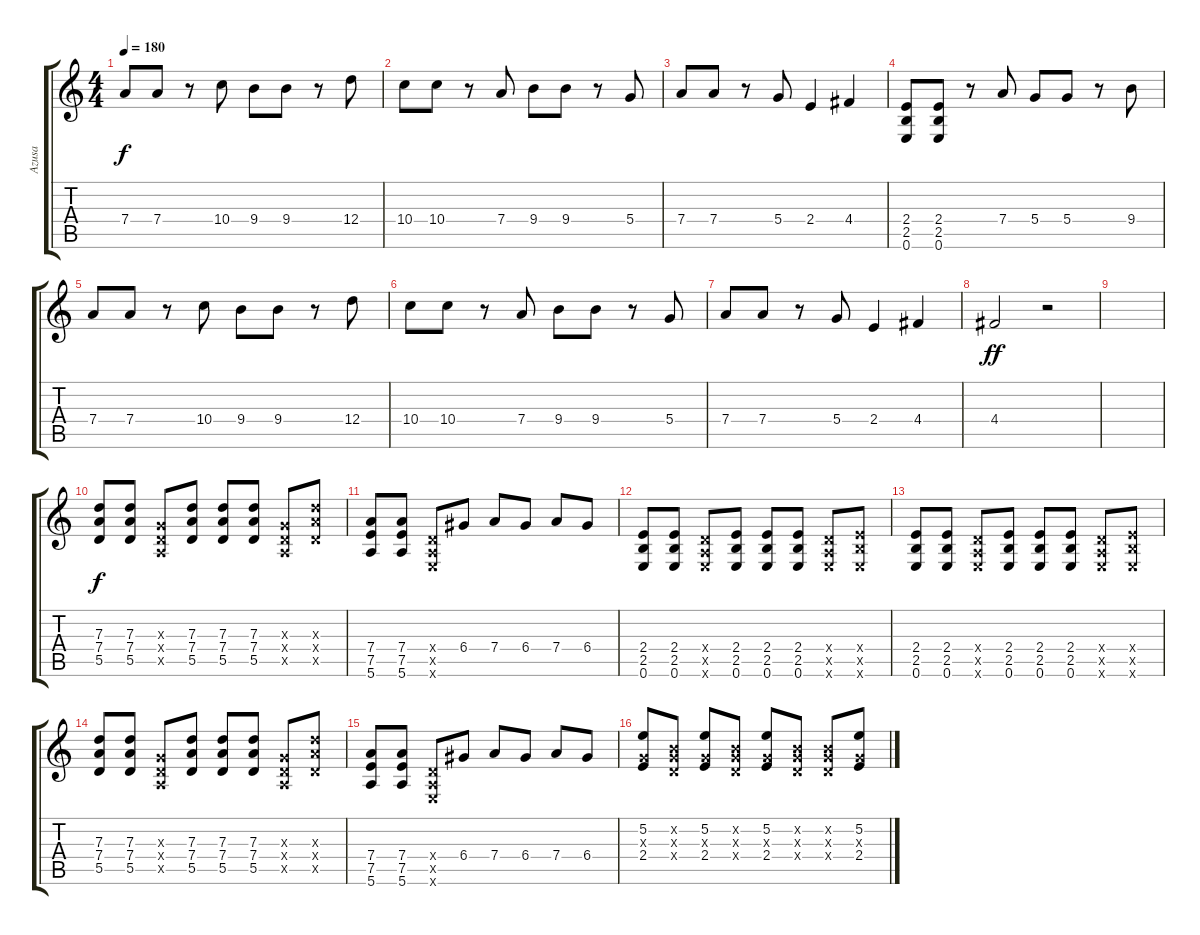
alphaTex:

\track ("Azusa" "Azusa") {instrument overdrivenguitar}
\staff {score tabs}
\tuning (E4 B3 G3 D3 A2 E2) {hide}
\ts (4 4)
\tempo 180
\clef g2
\ks c
7.4.8{dy f} 7.4.8 r.8 10.4.8 9.4.8 9.4.8 r.8 12.4.8 |
10.4.8 10.4.8 r.8 7.4.8 9.4.8 9.4.8 r.8 5.4.8 |
7.4.8 7.4.8 r.8 5.4.8 2.4.4 4.4.4 |
(2.4 2.5 0.6).8 (2.4 2.5 0.6).8 r.8 7.4.8 5.4.8 5.4.8 r.8 9.4.8 |
7.4.8 7.4.8 r.8 10.4.8 9.4.8 9.4.8 r.8 12.4.8 |
10.4.8 10.4.8 r.8 7.4.8 9.4.8 9.4.8 r.8 5.4.8 |
7.4.8 7.4.8 r.8 5.4.8 2.4.4 4.4.4 |
4.4.2{dy ff} r.2 |
|
(7.3 7.4 5.5).8{dy f} (7.3 7.4 5.5).8 (0.3{x} 0.4{x} 0.5{x}).8 (7.3 7.4 5.5).8 (7.3 7.4 5.5).8 (7.3 7.4 5.5).8 (0.3{x} 0.4{x} 0.5{x}).8 (7.3{x} 7.4{x} 5.5{x}).8 |
(7.4 7.5 5.6).8 (7.4 7.5 5.6).8 (0.4{x} 0.5{x} 0.6{x}).8 6.4.8 7.4.8 6.4.8 7.4.8 6.4.8 |
(2.4 2.5 0.6).8 (2.4 2.5 0.6).8 (0.4{x} 0.5{x} 0.6{x}).8 (2.4 2.5 0.6).8 (2.4 2.5 0.6).8 (2.4 2.5 0.6).8 (0.4{x} 0.5{x} 0.6{x}).8 (2.4{x} 2.5{x} 0.6{x}).8 |
(2.4 2.5 0.6).8 (2.4 2.5 0.6).8 (0.4{x} 0.5{x} 0.6{x}).8 (2.4 2.5 0.6).8 (2.4 2.5 0.6).8 (2.4 2.5 0.6).8 (0.4{x} 0.5{x} 0.6{x}).8 (2.4{x} 2.5{x} 0.6{x}).8 |
(7.3 7.4 5.5).8 (7.3 7.4 5.5).8 (0.3{x} 0.4{x} 0.5{x}).8 (7.3 7.4 5.5).8 (7.3 7.4 5.5).8 (7.3 7.4 5.5).8 (0.3{x} 0.4{x} 0.5{x}).8 (7.3{x} 7.4{x} 5.5{x}).8 |
(7.4 7.5 5.6).8 (7.4 7.5 5.6).8 (0.4{x} 0.5{x} 0.6{x}).8 6.4.8 7.4.8 6.4.8 7.4.8 6.4.8 |
(5.2 0.3{x} 2.4).8 (0.2{x} 0.3{x} 0.4{x}).8 (5.2 0.3{x} 2.4).8 (0.2{x} 0.3{x} 0.4{x}).8 (5.2 0.3{x} 2.4).8 (0.2{x} 0.3{x} 0.4{x}).8 (0.2{x} 0.3{x} 0.4{x}).8 (5.2 0.3{x} 2.4).8
